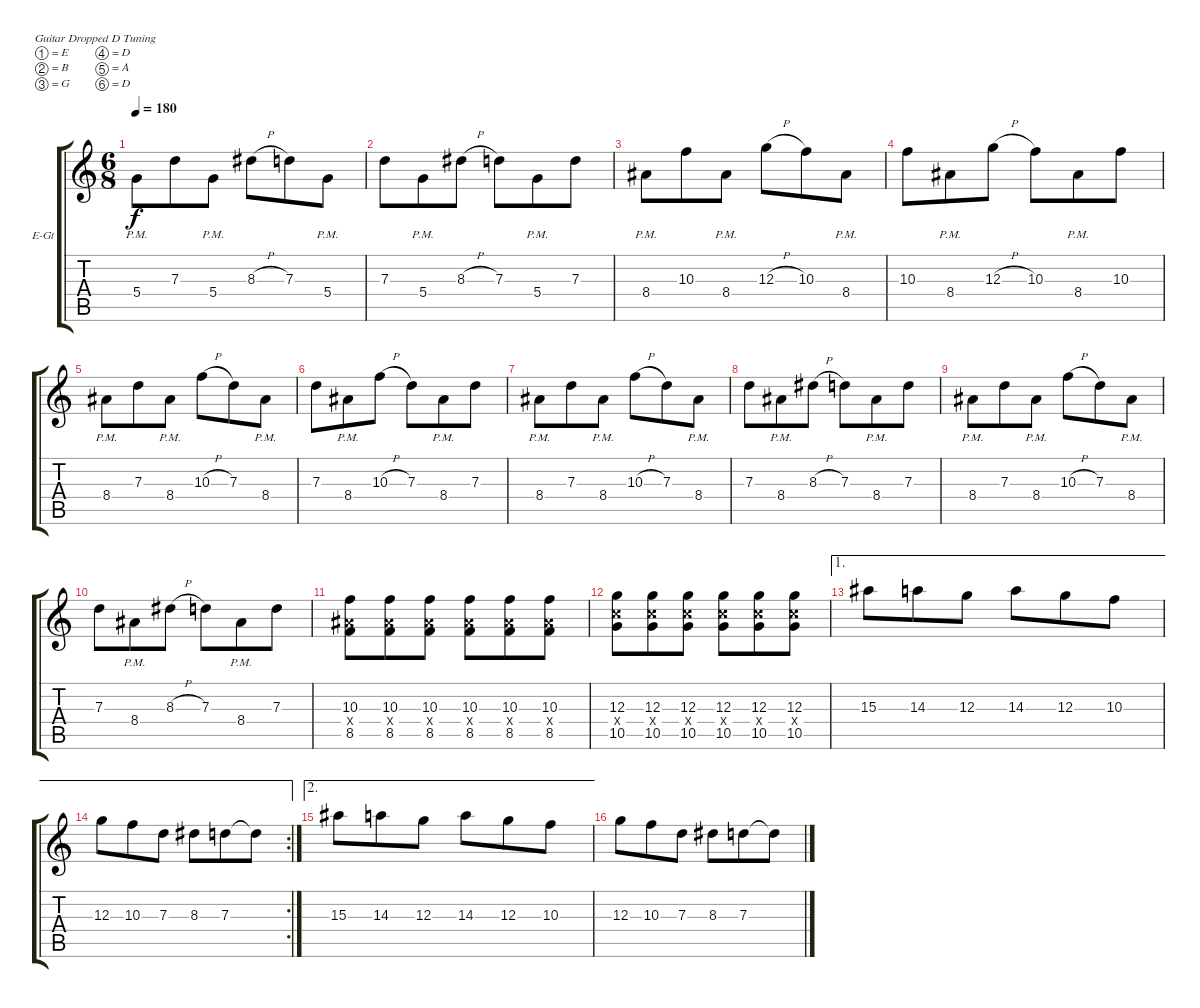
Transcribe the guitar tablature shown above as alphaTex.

\defaultSystemsLayout 4
\bracketExtendMode groupsimilarinstruments
\firstSystemTrackNameOrientation horizontal
\otherSystemsTrackNameOrientation horizontal
\track ("Lead Guitar" "E-Gt") {instrument overdrivenguitar}
\staff {score tabs}
\tuning (E4 B3 G3 D3 A2 D2)
\ts (6 8)
\tempo 180
\clef g2
\ks c
5.4{pm}.8{dy f} 7.3.8 5.4{pm}.8 8.3{h}.8 7.3.8 5.4{pm}.8 |
7.3.8 5.4{pm}.8 8.3{h}.8 7.3.8 5.4{pm}.8 7.3.8 |
8.4{pm}.8 10.3.8 8.4{pm}.8 12.3{h}.8 10.3.8 8.4{pm}.8 |
10.3.8 8.4{pm}.8 12.3{h}.8 10.3.8 8.4{pm}.8 10.3.8 |
8.4{pm}.8 7.3.8 8.4{pm}.8 10.3{h}.8 7.3.8 8.4{pm}.8 |
7.3.8 8.4{pm}.8 10.3{h}.8 7.3.8 8.4{pm}.8 7.3.8 |
8.4{pm}.8 7.3.8 8.4{pm}.8 10.3{h}.8 7.3.8 8.4{pm}.8 |
7.3.8 8.4{pm}.8 8.3{h}.8 7.3.8 8.4{pm}.8 7.3.8 |
8.4{pm}.8 7.3.8 8.4{pm}.8 10.3{h}.8 7.3.8 8.4{pm}.8 |
7.3.8 8.4{pm}.8 8.3{h}.8 7.3.8 8.4{pm}.8 7.3.8 |
(8.5 8.4{x} 10.3).8 (8.5 8.4{x} 10.3).8 (8.5 8.4{x} 10.3).8 (8.5 8.4{x} 10.3).8 (8.5 8.4{x} 10.3).8 (8.5 8.4{x} 10.3).8 |
(12.3 10.4{x} 10.5).8 (12.3 10.4{x} 10.5).8 (12.3 10.4{x} 10.5).8 (12.3 10.4{x} 10.5).8 (12.3 10.4{x} 10.5).8 (12.3 10.4{x} 10.5).8 |
\ae 1
15.3.8 14.3.8 12.3.8 14.3.8 12.3.8 10.3.8 |
\ae 1
\rc 2
12.3.8 10.3.8 7.3.8 8.3.8 7.3.8 7.3{t}.8 |
\ae 2
15.3.8 14.3.8 12.3.8 14.3.8 12.3.8 10.3.8 |
12.3.8 10.3.8 7.3.8 8.3.8 7.3.8 7.3{t}.8
